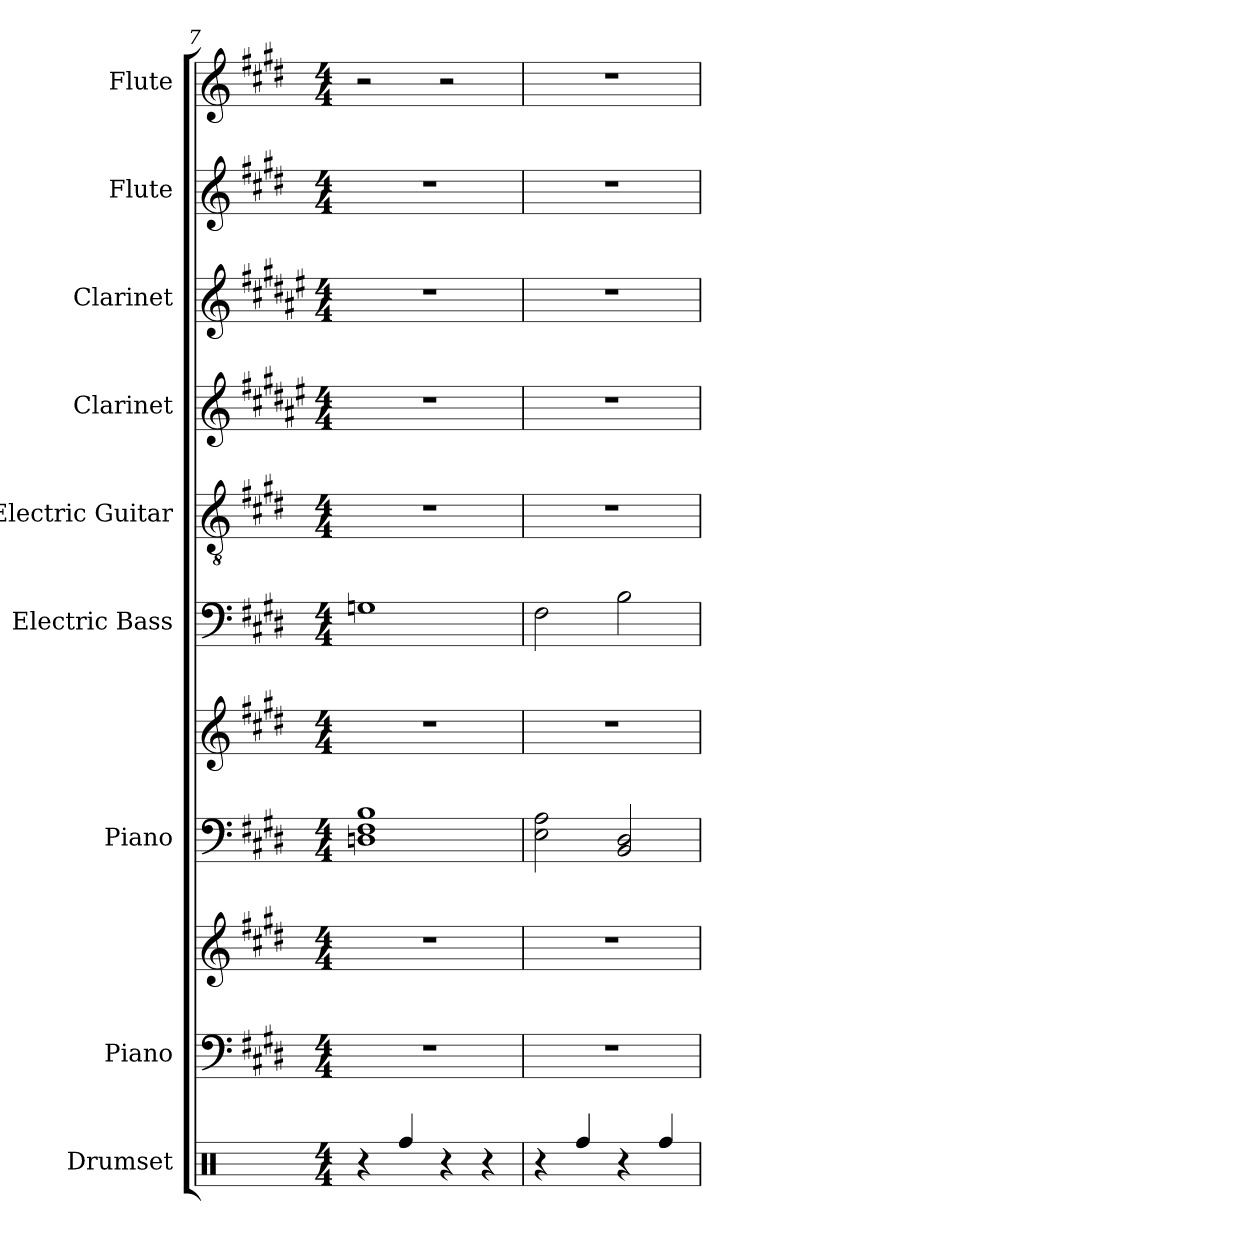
**kern	**kern	**kern	**kern	**kern	**kern	**kern	**kern	**kern	**kern	**kern
*part9	*part8	*part8	*part7	*part7	*part6	*part5	*part4	*part3	*part2	*part1
*staff11	*staff10	*staff9	*staff8	*staff7	*staff6	*staff5	*staff4	*staff3	*staff2	*staff1
*I"Drumset	*I"Piano	*	*I"Piano	*	*I"Electric Bass	*I"Electric Guitar	*I"Clarinet	*I"Clarinet	*I"Flute	*I"Flute
*I'D. Set	*I'Pno.	*	*I'Pno.	*	*I'El. B.	*I'El. Guit.	*I'Cl.	*I'Cl.	*I'Fl.	*I'Fl.
*clefX	*clefF4	*clefG2	*clefF4	*clefG2	*clefF4	*clefGv2	*clefG2	*clefG2	*clefG2	*clefG2
*	*	*	*	*	*ITrd7c12	*	*ITrd1c2	*ITrd1c2	*	*
*k[]	*k[f#c#g#d#]	*k[f#c#g#d#]	*k[f#c#g#d#]	*k[f#c#g#d#]	*k[f#c#g#d#]	*k[f#c#g#d#]	*k[f#c#g#d#]	*k[f#c#g#d#]	*k[f#c#g#d#]	*k[f#c#g#d#]
*M4/4	*M4/4	*M4/4	*M4/4	*M4/4	*M4/4	*M4/4	*M4/4	*M4/4	*M4/4	*M4/4
=7	=7	=7	=7	=7	=7	=7	=7	=7	=7	=7
4r	1r	1r	1Dn 1F# 1B	1r	1GGn	1r	1r	1r	1r	2r
4Rff/	.	.	.	.	.	.	.	.	.	.
4r	.	.	.	.	.	.	.	.	.	2r
4r	.	.	.	.	.	.	.	.	.	.
=8	=8	=8	=8	=8	=8	=8	=8	=8	=8	=8
4r	1r	1r	2E\ 2A\	1r	2FF#\	1r	1r	1r	1r	1r
4Rff/	.	.	.	.	.	.	.	.	.	.
4r	.	.	2BB/ 2D#/	.	2BB\	.	.	.	.	.
4Rff/	.	.	.	.	.	.	.	.	.	.
=	=	=	=	=	=	=	=	=	=	=
*-	*-	*-	*-	*-	*-	*-	*-	*-	*-	*-
